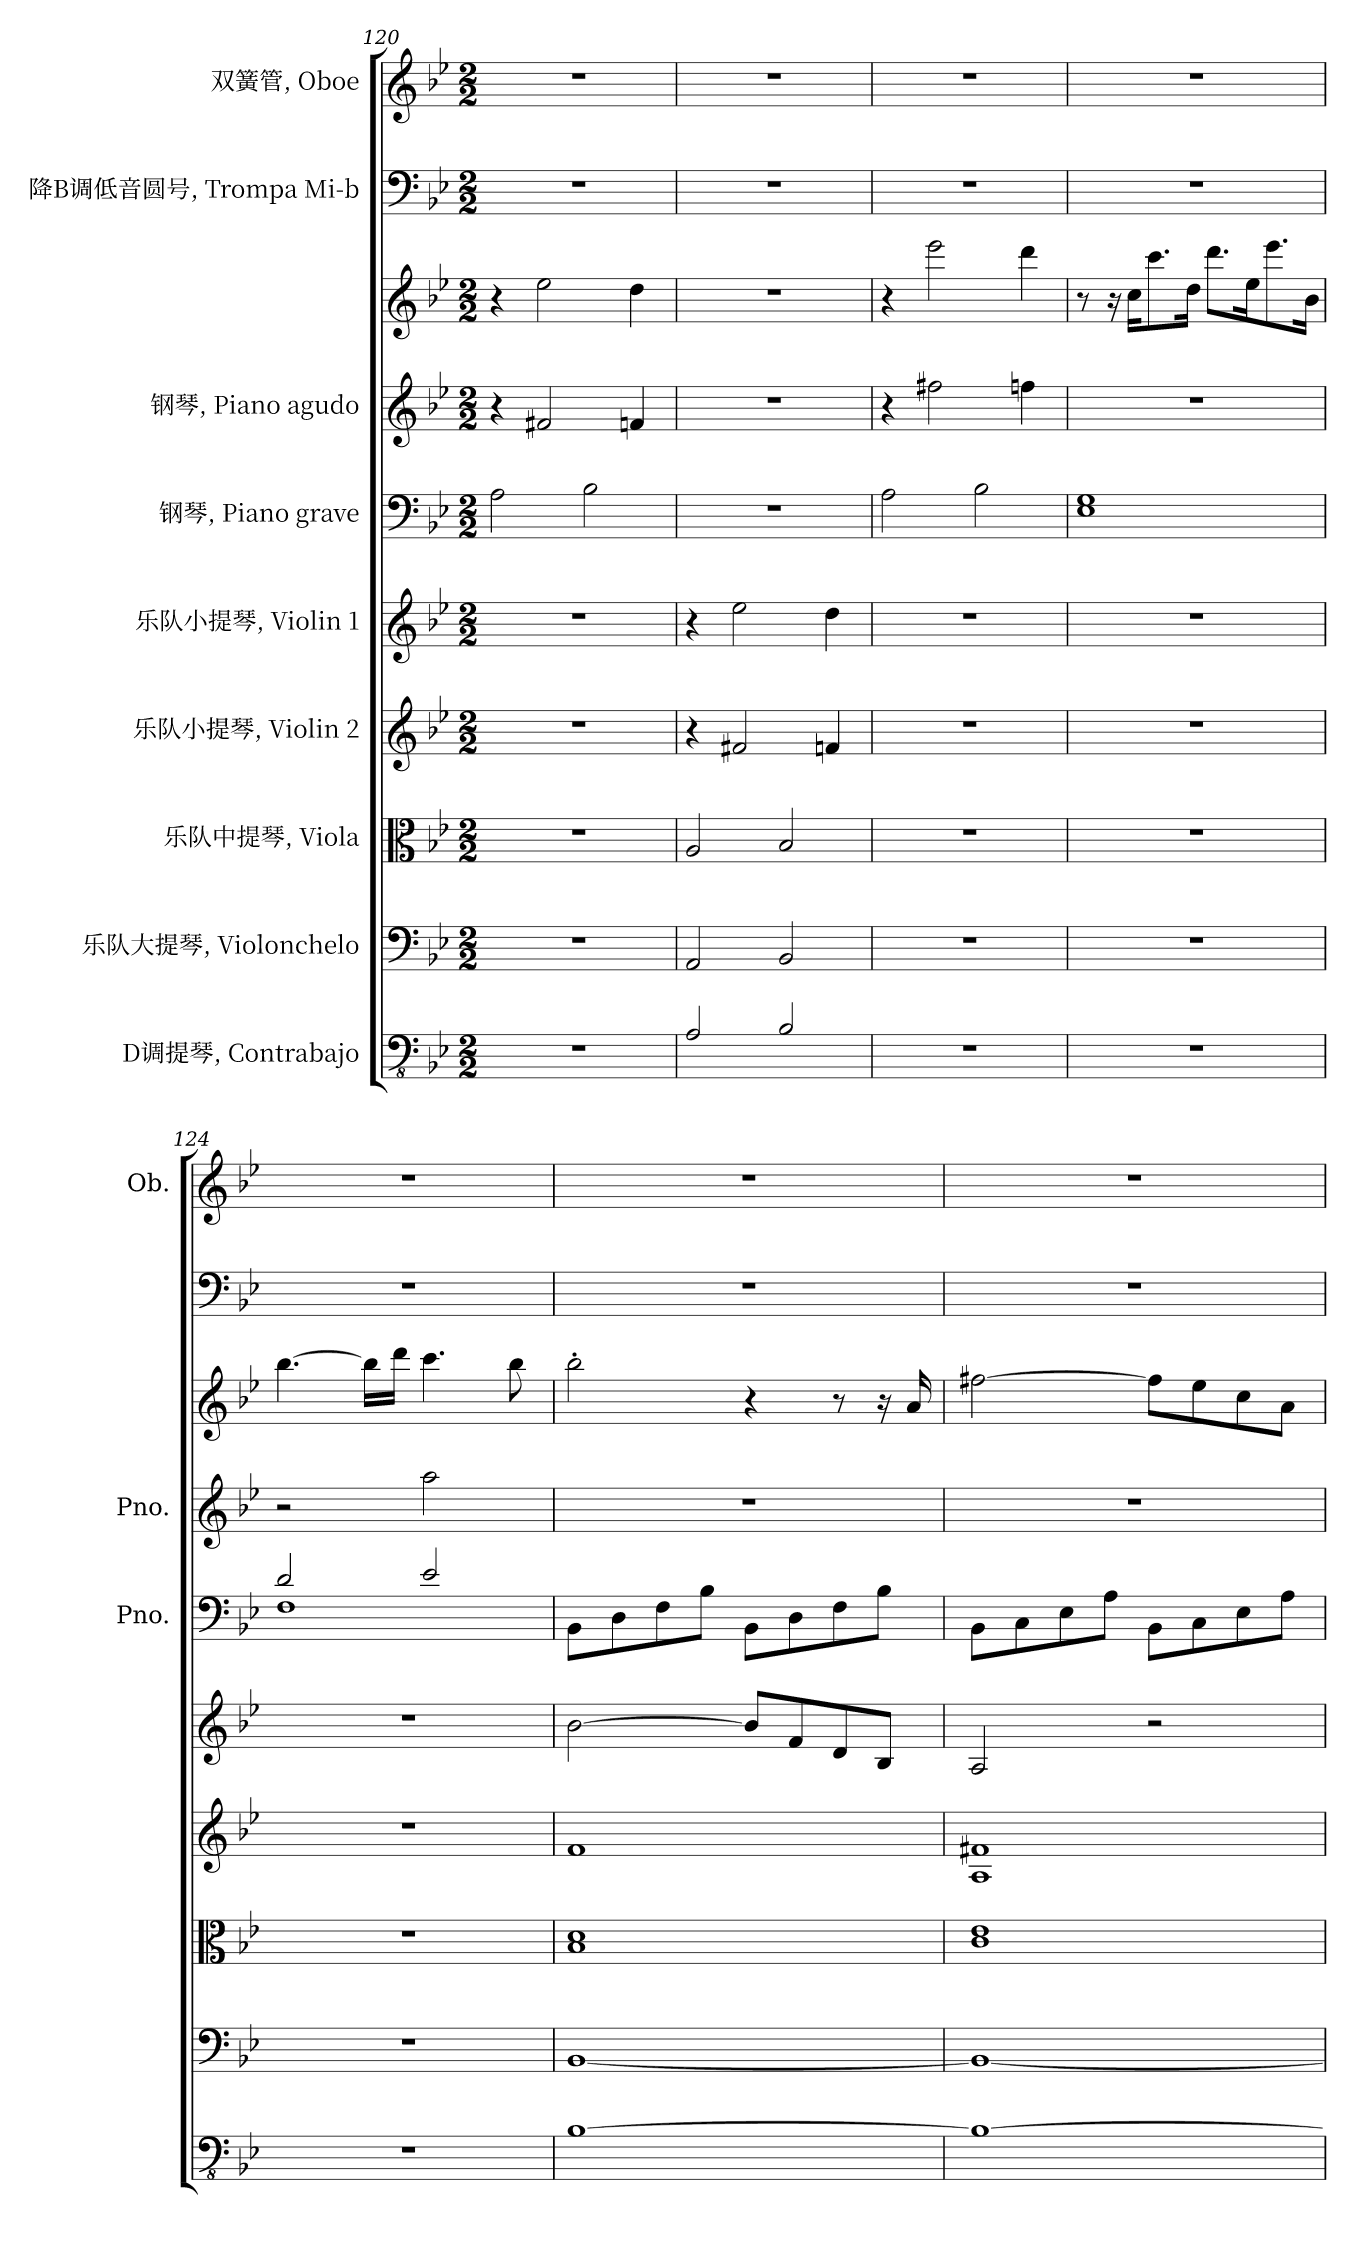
**kern	**kern	**kern	**kern	**kern	**kern	**kern	**kern	**kern	**kern
*part9	*part8	*part7	*part6	*part5	*part4	*part3	*part3	*part2	*part1
*staff10	*staff9	*staff8	*staff7	*staff6	*staff5	*staff4	*staff3	*staff2	*staff1
*I"D调提琴, Contrabajo	*I"乐队大提琴, Violonchelo	*I"乐队中提琴, Viola	*I"乐队小提琴, Violin 2	*I"乐队小提琴, Violin 1	*I"钢琴, Piano grave	*I"钢琴, Piano agudo	*	*I"降B调低音圆号, Trompa Mi-b	*I"双簧管, Oboe
*	*	*	*	*	*I'Pno.	*I'Pno.	*	*	*I'Ob.
*clefFv4	*clefF4	*clefC3	*clefG2	*clefG2	*clefF4	*clefG2	*clefG2	*clefF4	*clefG2
*ITrd7c12	*	*	*	*	*	*	*	*ITrd1c2	*
*k[b-e-]	*k[b-e-]	*k[b-e-]	*k[b-e-]	*k[b-e-]	*k[b-e-]	*k[b-e-]	*k[b-e-]	*k[b-e-a-d-]	*k[b-e-]
*M2/2	*M2/2	*M2/2	*M2/2	*M2/2	*M2/2	*M2/2	*M2/2	*M2/2	*M2/2
=120	=120	=120	=120	=120	=120	=120	=120	=120	=120
1r	1r	1r	1r	1r	2A\	4r	4r	1r	1r
.	.	.	.	.	.	2f#X/	2ee-\	.	.
.	.	.	.	.	2B-\	.	.	.	.
.	.	.	.	.	.	4fn/	4dd\	.	.
=121	=121	=121	=121	=121	=121	=121	=121	=121	=121
2AAA/	2AA/	2A/	4r	4r	1r	1r	1r	1r	1r
.	.	.	2f#X/	2ee-\	.	.	.	.	.
2BBB-/	2BB-/	2B-/	.	.	.	.	.	.	.
.	.	.	4fn/	4dd\	.	.	.	.	.
!!LO:PB:g=z
=122	=122	=122	=122	=122	=122	=122	=122	=122	=122
1r	1r	1r	1r	1r	2A\	4r	4r	1r	1r
.	.	.	.	.	.	2ff#X\	2eee-\	.	.
.	.	.	.	.	2B-\	.	.	.	.
.	.	.	.	.	.	4ffn\	4ddd\	.	.
=123	=123	=123	=123	=123	=123	=123	=123	=123	=123
*	*	*	*	*	*	*	*	*	*MM220
1r	1r	1r	1r	1r	1E- 1G	1r	8r	1r	1r
.	.	.	.	.	.	.	16r	.	.
.	.	.	.	.	.	.	16cc\KL	.	.
.	.	.	.	.	.	.	8.ccc\	.	.
.	.	.	.	.	.	.	16dd\Jk	.	.
.	.	.	.	.	.	.	8.ddd\L	.	.
.	.	.	.	.	.	.	16ee-\K	.	.
.	.	.	.	.	.	.	8.eee-\	.	.
.	.	.	.	.	.	.	16b-\Jk	.	.
=124	=124	=124	=124	=124	=124	=124	=124	=124	=124
*	*	*	*	*	*^	*	*	*	*
1r	1r	1r	1r	1r	2d/	1F	2r	[4.bb-\	1r	1r
.	.	.	.	.	.	.	.	16bb-\LL]	.	.
.	.	.	.	.	.	.	.	16ddd\JJ	.	.
.	.	.	.	.	2e-/	.	2aa\	4.ccc\	.	.
.	.	.	.	.	.	.	.	8bb-\	.	.
*	*	*	*	*	*v	*v	*	*	*	*
=125	=125	=125	=125	=125	=125	=125	=125	=125	=125
*	*	*	*	*	*	*	*	*	*MM210
[1BBB-	[1BB-	1B- 1d	1f	[2b-\	8BB-\L	1r	2bb-'\	1r	1r
.	.	.	.	.	8D\	.	.	.	.
.	.	.	.	.	8F\	.	.	.	.
.	.	.	.	.	8B-\J	.	.	.	.
.	.	.	.	8b-/L]	8BB-\L	.	4r	.	.
.	.	.	.	8f/	8D\	.	.	.	.
.	.	.	.	8d/	8F\	.	8r	.	.
.	.	.	.	8B-/J	8B-\J	.	16r	.	.
.	.	.	.	.	.	.	16a/	.	.
!!LO:PB:g=z
=126	=126	=126	=126	=126	=126	=126	=126	=126	=126
1BBB-_	1BB-_	1c 1e-	1A 1f#X	2A/	8BB-\L	1r	[2ff#X\	1r	1r
.	.	.	.	.	8C\	.	.	.	.
.	.	.	.	.	8E-\	.	.	.	.
.	.	.	.	.	8A\J	.	.	.	.
.	.	.	.	2r	8BB-\L	.	8ff#\L]	.	.
.	.	.	.	.	8C\	.	8ee-\	.	.
.	.	.	.	.	8E-\	.	8cc\	.	.
.	.	.	.	.	8A\J	.	8a\J	.	.
=	=	=	=	=	=	=	=	=	=
*-	*-	*-	*-	*-	*-	*-	*-	*-	*-
